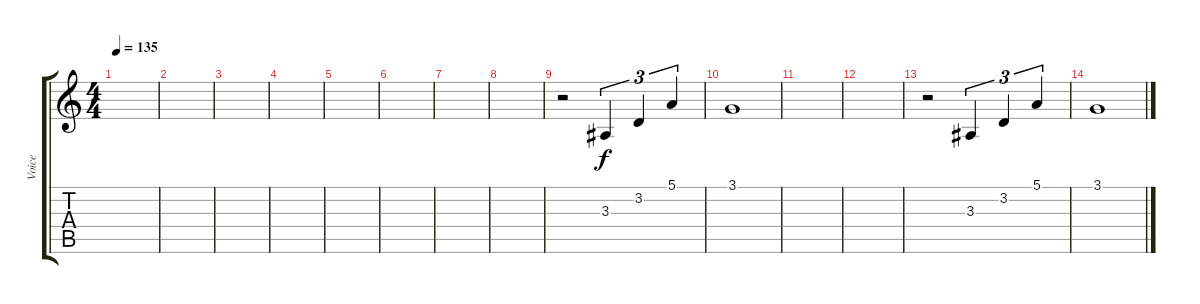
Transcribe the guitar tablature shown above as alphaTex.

\track ("Voice" "Voice") {instrument tenorsax}
\staff {score tabs}
\tuning (E4 B3 G3 D3 A2 E2) {hide}
\ts (4 4)
\tempo 135
\clef g2
\ks c
|
|
|
|
|
|
|
|
r.2 3.3.4{tu (3 2)} 3.2.4{tu (3 2)} 5.1.4{tu (3 2)} |
3.1.1 |
|
|
r.2 3.3.4{tu (3 2)} 3.2.4{tu (3 2)} 5.1.4{tu (3 2)} |
3.1.1
